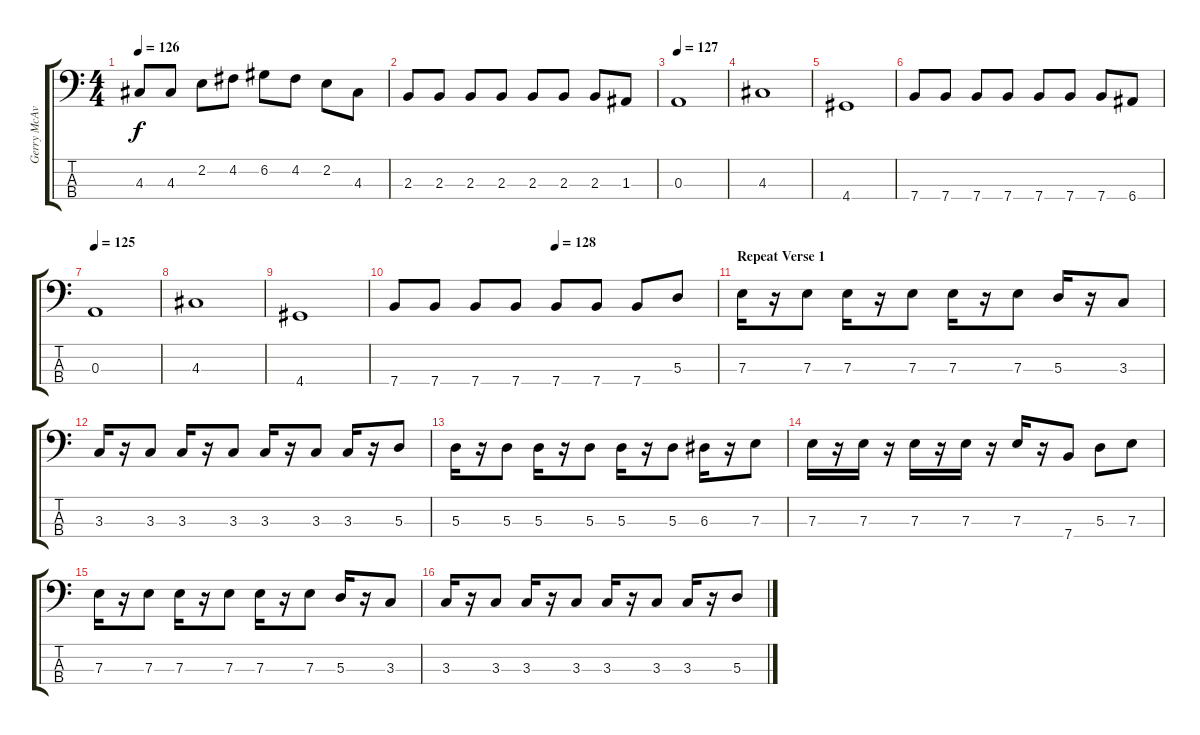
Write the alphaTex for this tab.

\track ("Gerry McAvoy" "Gerry McAv") {instrument electricbasspick}
\staff {score tabs}
\tuning (G2 D2 A1 E1) {hide}
\ts (4 4)
\tempo 126
\clef f4
\ks c
4.3.8{dy f} 4.3.8 2.2.8 4.2.8 6.2.8 4.2.8 2.2.8 4.3.8 |
2.3.8 2.3.8 2.3.8 2.3.8 2.3.8 2.3.8 2.3.8 1.3.8 |
\tempo 127
0.3.1 |
4.3.1 |
4.4.1 |
7.4.8 7.4.8 7.4.8 7.4.8 7.4.8 7.4.8 7.4.8 6.4.8 |
\tempo 125
0.3.1 |
4.3.1 |
4.4.1 |
\tempo (128 0.5)
7.4.8 7.4.8 7.4.8 7.4.8 7.4.8 7.4.8 7.4.8 5.3.8 |
\section ("" "Repeat Verse 1")
7.3.16 r.16 7.3.8 7.3.16 r.16 7.3.8 7.3.16 r.16 7.3.8 5.3.16 r.16 3.3.8 |
3.3.16 r.16 3.3.8 3.3.16 r.16 3.3.8 3.3.16 r.16 3.3.8 3.3.16 r.16 5.3.8 |
5.3.16 r.16 5.3.8 5.3.16 r.16 5.3.8 5.3.16 r.16 5.3.8 6.3.16 r.16 7.3.8 |
7.3.16 r.16 7.3.16 r.16 7.3.16 r.16 7.3.16 r.16 7.3.16 r.16 7.4.8 5.3.8 7.3.8 |
7.3.16 r.16 7.3.8 7.3.16 r.16 7.3.8 7.3.16 r.16 7.3.8 5.3.16 r.16 3.3.8 |
3.3.16 r.16 3.3.8 3.3.16 r.16 3.3.8 3.3.16 r.16 3.3.8 3.3.16 r.16 5.3.8
